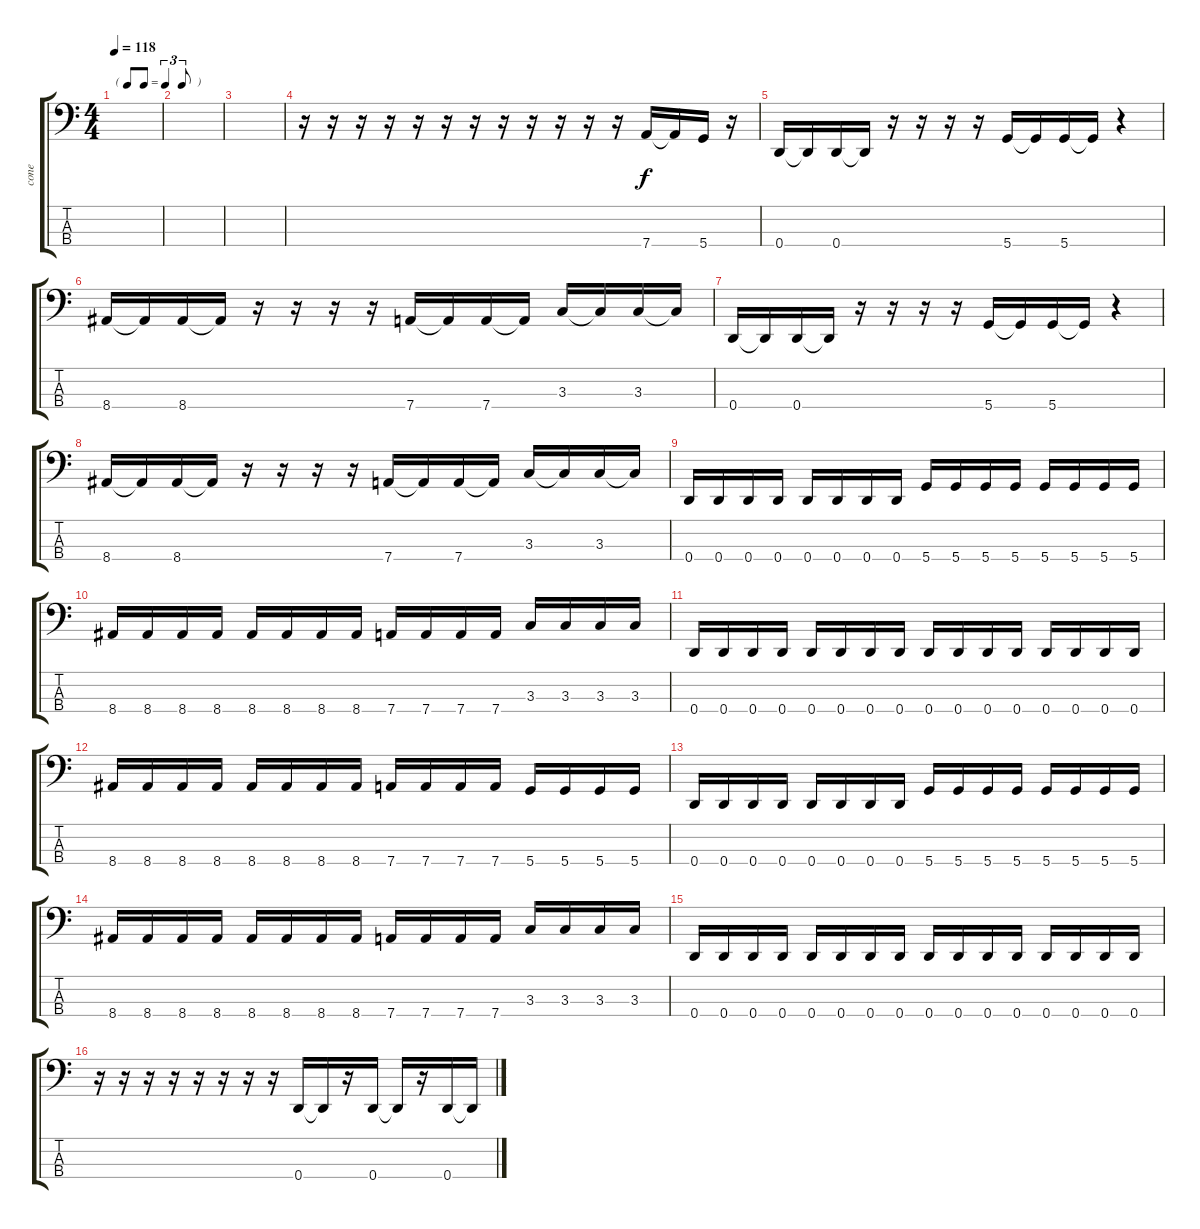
\track ("cone" "cone") {instrument electricbasspick}
\staff {score tabs}
\tuning (G2 D2 A1 D1) {hide}
\ts (4 4)
\tf triplet8th
\tempo 118
\clef f4
\ks c
|
|
|
r.16 r.16 r.16 r.16 r.16 r.16 r.16 r.16 r.16 r.16 r.16 r.16 7.4.16 7.4{t}.16 5.4.16 r.16 |
0.4.16 0.4{t}.16 0.4.16 0.4{t}.16 r.16 r.16 r.16 r.16 5.4.16 5.4{t}.16 5.4.16 5.4{t}.16 r.4 |
8.4.16 8.4{t}.16 8.4.16 8.4{t}.16 r.16 r.16 r.16 r.16 7.4.16 7.4{t}.16 7.4.16 7.4{t}.16 3.3.16 3.3{t}.16 3.3.16 3.3{t}.16 |
0.4.16 0.4{t}.16 0.4.16 0.4{t}.16 r.16 r.16 r.16 r.16 5.4.16 5.4{t}.16 5.4.16 5.4{t}.16 r.4 |
8.4.16 8.4{t}.16 8.4.16 8.4{t}.16 r.16 r.16 r.16 r.16 7.4.16 7.4{t}.16 7.4.16 7.4{t}.16 3.3.16 3.3{t}.16 3.3.16 3.3{t}.16 |
0.4.16 0.4.16 0.4.16 0.4.16 0.4.16 0.4.16 0.4.16 0.4.16 5.4.16 5.4.16 5.4.16 5.4.16 5.4.16 5.4.16 5.4.16 5.4.16 |
8.4.16 8.4.16 8.4.16 8.4.16 8.4.16 8.4.16 8.4.16 8.4.16 7.4.16 7.4.16 7.4.16 7.4.16 3.3.16 3.3.16 3.3.16 3.3.16 |
0.4.16 0.4.16 0.4.16 0.4.16 0.4.16 0.4.16 0.4.16 0.4.16 0.4.16 0.4.16 0.4.16 0.4.16 0.4.16 0.4.16 0.4.16 0.4.16 |
8.4.16 8.4.16 8.4.16 8.4.16 8.4.16 8.4.16 8.4.16 8.4.16 7.4.16 7.4.16 7.4.16 7.4.16 5.4.16 5.4.16 5.4.16 5.4.16 |
0.4.16 0.4.16 0.4.16 0.4.16 0.4.16 0.4.16 0.4.16 0.4.16 5.4.16 5.4.16 5.4.16 5.4.16 5.4.16 5.4.16 5.4.16 5.4.16 |
8.4.16 8.4.16 8.4.16 8.4.16 8.4.16 8.4.16 8.4.16 8.4.16 7.4.16 7.4.16 7.4.16 7.4.16 3.3.16 3.3.16 3.3.16 3.3.16 |
0.4.16 0.4.16 0.4.16 0.4.16 0.4.16 0.4.16 0.4.16 0.4.16 0.4.16 0.4.16 0.4.16 0.4.16 0.4.16 0.4.16 0.4.16 0.4.16 |
r.16 r.16 r.16 r.16 r.16 r.16 r.16 r.16 0.4.16 0.4{t}.16 r.16 0.4.16 0.4{t}.16 r.16 0.4.16 0.4{t}.16
